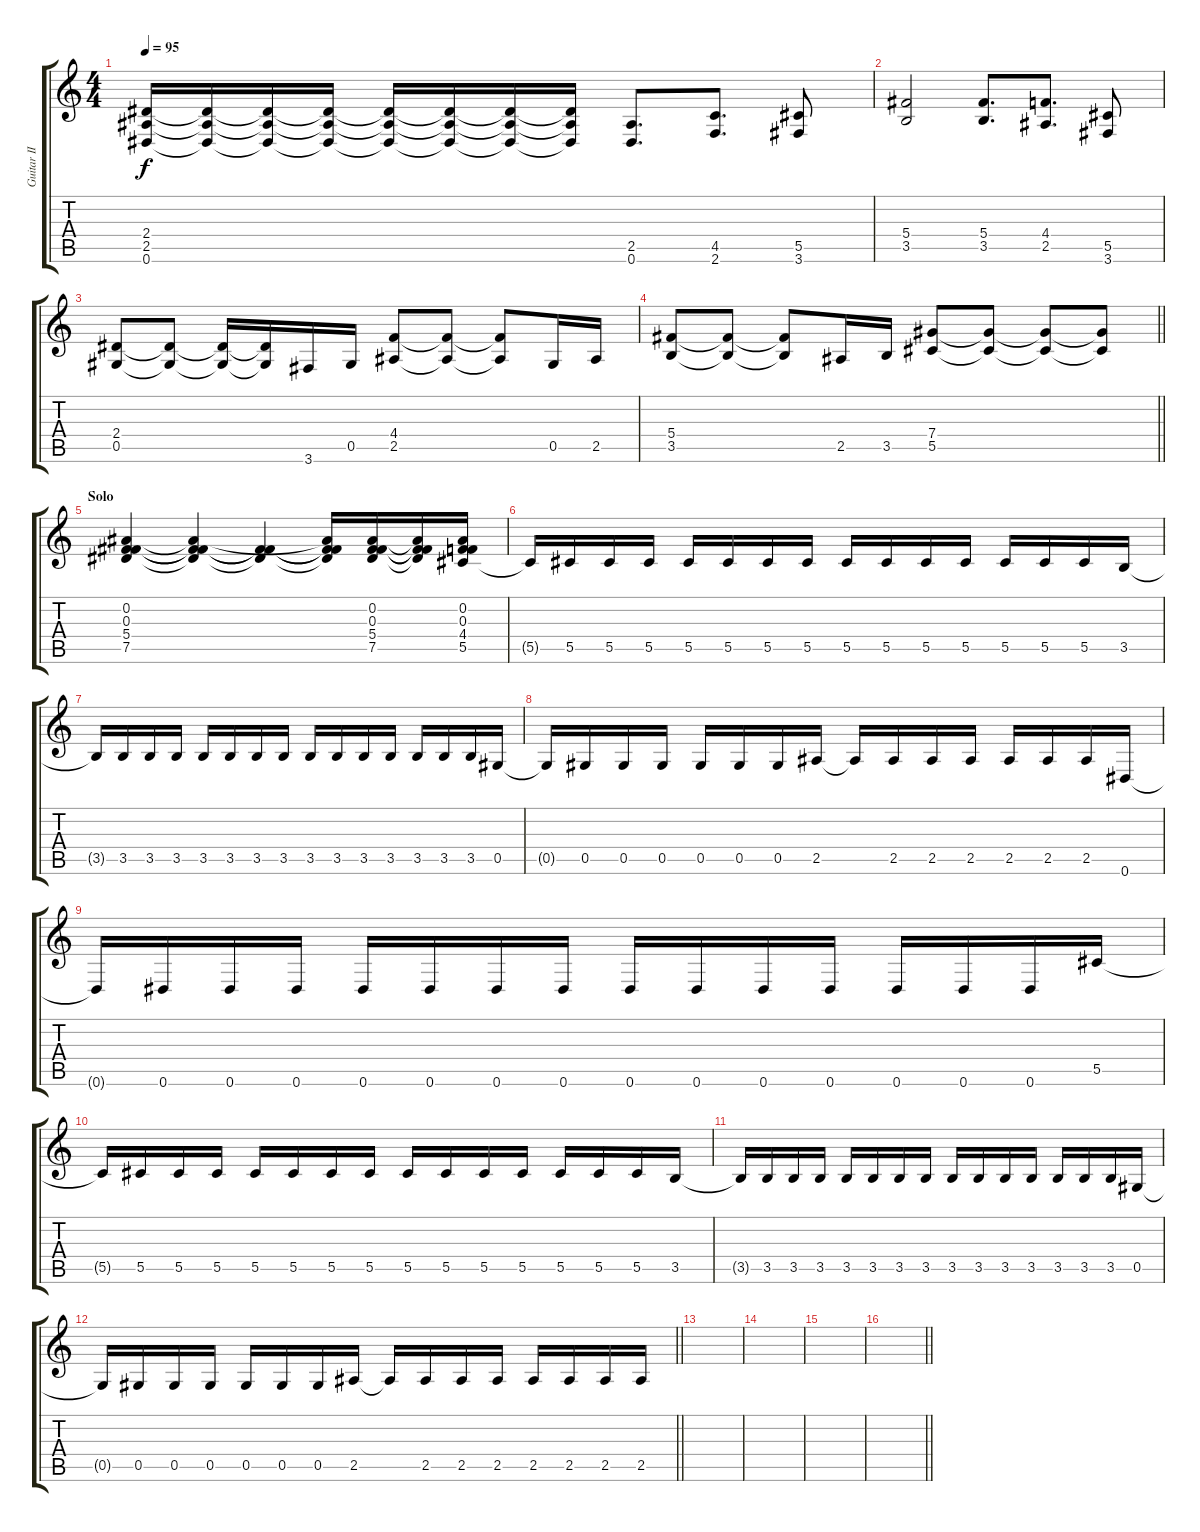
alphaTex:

\track ("Guitar II" "Guitar II") {instrument distortionguitar}
\staff {score tabs}
\tuning (Eb4 Bb3 Gb3 Db3 Ab2 Eb2) {hide}
\ts (4 4)
\tempo 95
\clef g2
\ks c
(2.4 2.5 0.6).16{dy f} (2.4{t} 2.5{t} 0.6{t}).16 (2.4{t} 2.5{t} 0.6{t}).16 (2.4{t} 2.5{t} 0.6{t}).16 (2.4{t} 2.5{t} 0.6{t}).16 (2.4{t} 2.5{t} 0.6{t}).16 (2.4{t} 2.5{t} 0.6{t}).16 (2.4{t} 2.5{t} 0.6{t}).16 (2.5 0.6).8{d} (4.5 2.6).8{d} (5.5 3.6).8 |
(5.4 3.5).2 (5.4 3.5).8{d} (4.4 2.5).8{d} (5.5 3.6).8 |
(2.4 0.5).8 (2.4{t} 0.5{t}).8 (2.4{t} 0.5{t}).16 (2.4{t} 0.5{t}).16 3.6.16 0.5.16 (4.4 2.5).8 (4.4{t} 2.5{t}).8 (4.4{t} 2.5{t}).8 0.5.16 2.5.16 |
\barLineRight lightlight
(5.4 3.5).8 (5.4{t} 3.5{t}).8 (5.4{t} 3.5{t}).8 2.5.16 3.5.16 (7.4 5.5).8 (7.4{t} 5.5{t}).8 (7.4{t} 5.5{t}).8 (7.4{t} 5.5{t}).8 |
\section ("" "Solo")
(0.2 0.3 5.4 7.5).4 (0.2{t} 0.3{t} 5.4{t} 7.5{t}).4 (0.3{t} 5.4{t} 7.5{t}).4 (0.2{t} 0.3{t} 5.4{t} 7.5{t}).16 (0.2 0.3 5.4 7.5).16 (0.2{t} 0.3{t} 5.4{t} 7.5{t}).16 (0.2 0.3 4.4 5.5).16 |
5.5{t}.16 5.5.16 5.5.16 5.5.16 5.5.16 5.5.16 5.5.16 5.5.16 5.5.16 5.5.16 5.5.16 5.5.16 5.5.16 5.5.16 5.5.16 3.5.16 |
3.5{t}.16 3.5.16 3.5.16 3.5.16 3.5.16 3.5.16 3.5.16 3.5.16 3.5.16 3.5.16 3.5.16 3.5.16 3.5.16 3.5.16 3.5.16 0.5.16 |
0.5{t}.16 0.5.16 0.5.16 0.5.16 0.5.16 0.5.16 0.5.16 2.5.16 2.5{t}.16 2.5.16 2.5.16 2.5.16 2.5.16 2.5.16 2.5.16 0.6.16 |
0.6{t}.16 0.6.16 0.6.16 0.6.16 0.6.16 0.6.16 0.6.16 0.6.16 0.6.16 0.6.16 0.6.16 0.6.16 0.6.16 0.6.16 0.6.16 5.5.16 |
5.5{t}.16 5.5.16 5.5.16 5.5.16 5.5.16 5.5.16 5.5.16 5.5.16 5.5.16 5.5.16 5.5.16 5.5.16 5.5.16 5.5.16 5.5.16 3.5.16 |
3.5{t}.16 3.5.16 3.5.16 3.5.16 3.5.16 3.5.16 3.5.16 3.5.16 3.5.16 3.5.16 3.5.16 3.5.16 3.5.16 3.5.16 3.5.16 0.5.16 |
\barLineRight lightlight
0.5{t}.16 0.5.16 0.5.16 0.5.16 0.5.16 0.5.16 0.5.16 2.5.16 2.5{t}.16 2.5.16 2.5.16 2.5.16 2.5.16 2.5.16 2.5.16 2.5.16 |
|
|
|
\barLineRight lightlight
